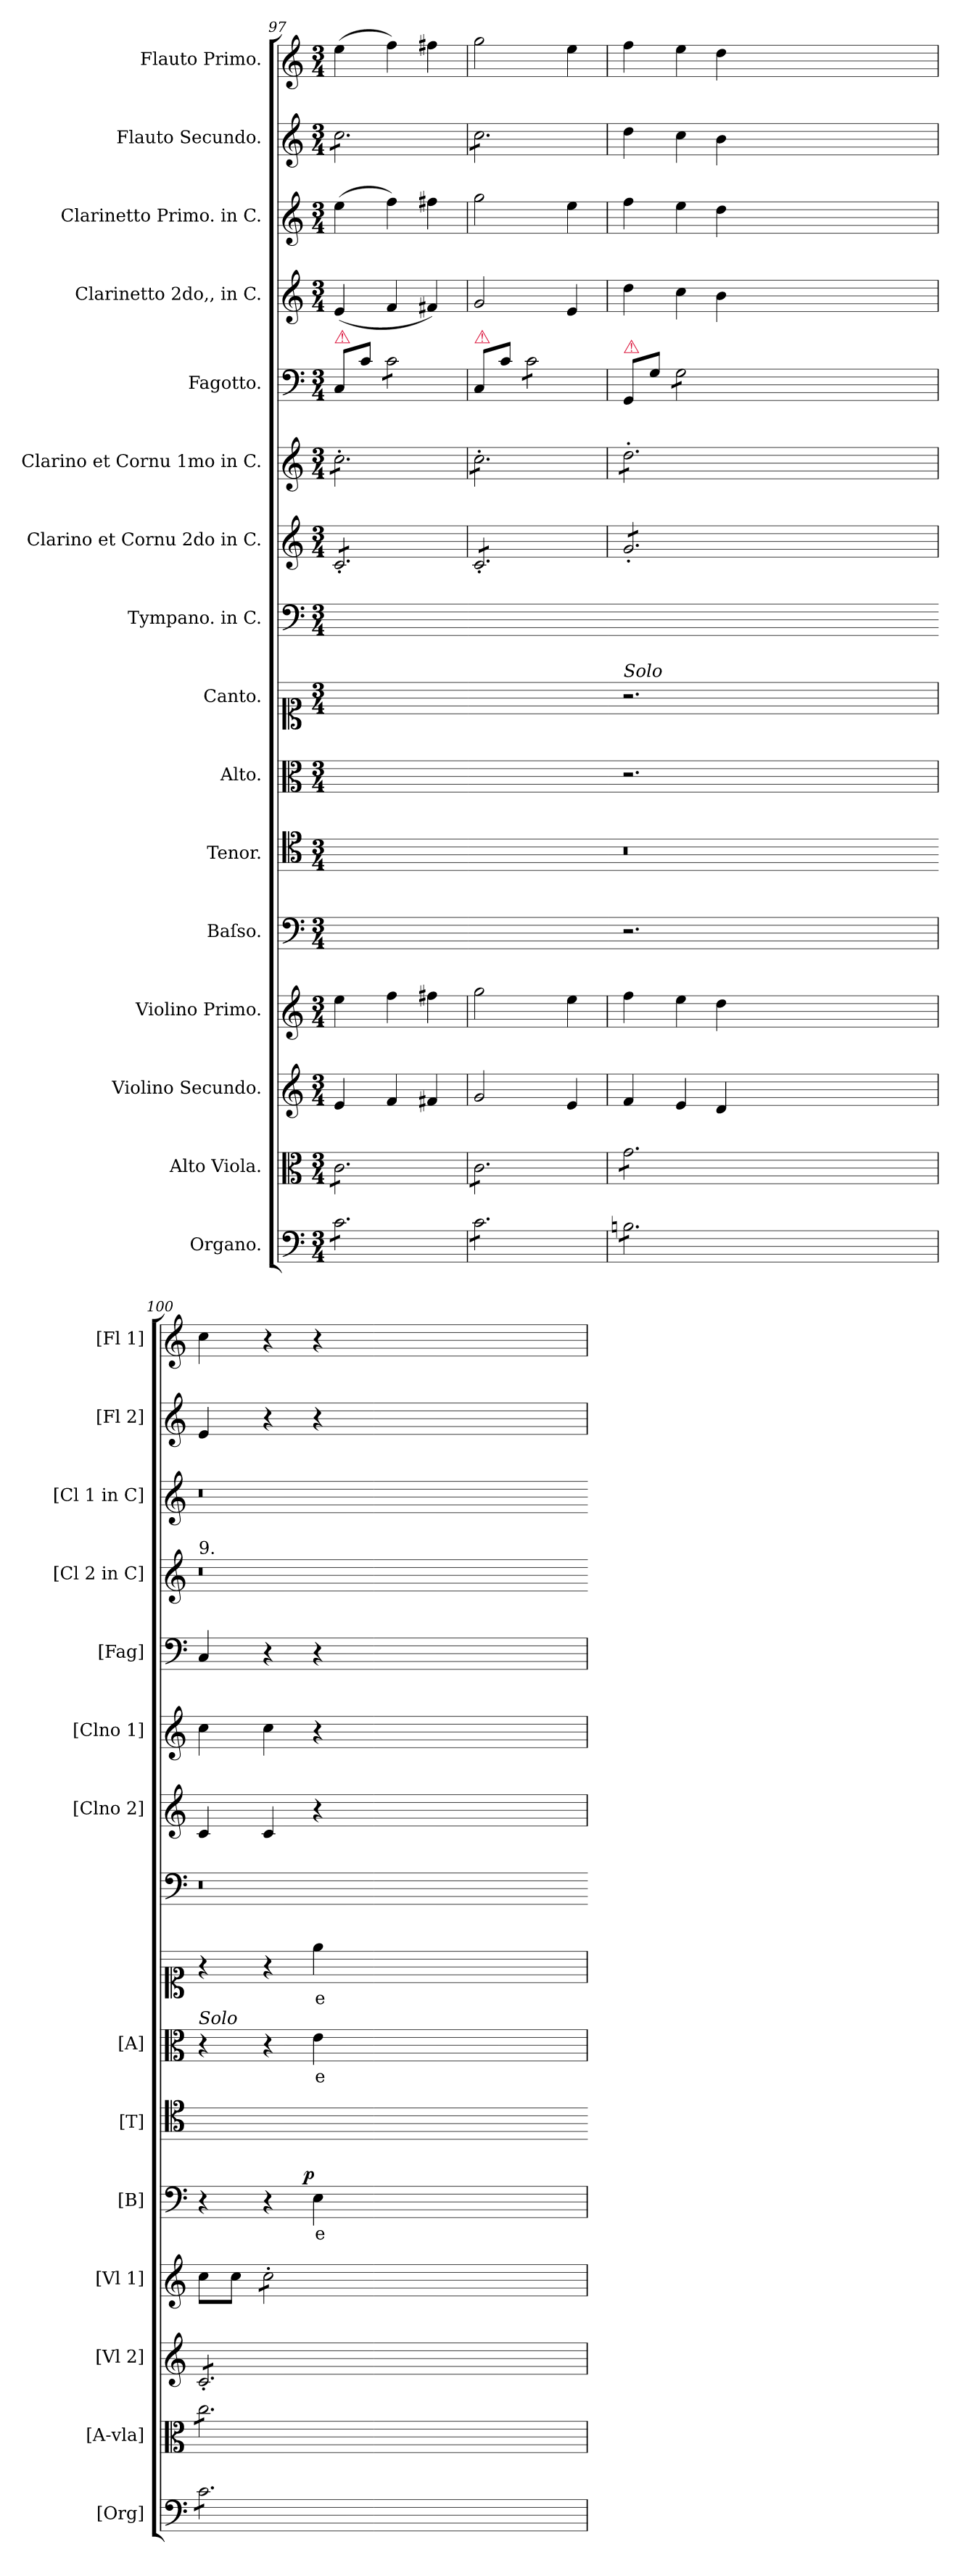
**kern	**kern	**kern	**dynam	**kern	**dynam	**kern	**text	**dynam	**kern	**kern	**text	**kern	**text	**kern	**kern	**kern	**dynam	**kern	**kern	**kern	**kern	**kern
*part16	*part15	*part14	*part14	*part13	*part13	*part12	*part12	*part12	*part11	*part10	*part10	*part9	*part9	*part8	*part7	*part6	*part6	*part5	*part4	*part3	*part2	*part1
*staff16	*staff15	*staff14	*staff14	*staff13	*staff13	*staff12	*staff12	*staff12	*staff11	*staff10	*staff10	*staff9	*staff9	*staff8	*staff7	*staff6	*staff6	*staff5	*staff4	*staff3	*staff2	*staff1
*I"Organo.	*I"Alto Viola.	*I"Violino Secundo.	*	*I"Violino Primo.	*	*I"Baſso.	*	*	*I"Tenor.	*I"Alto.	*	*I"Canto.	*	*I"Tympano. in C.	*I"Clarino et Cornu 2do in C.	*I"Clarino et Cornu 1mo in C.	*	*I"Fagotto.	*I"Clarinetto 2do,, in C.	*I"Clarinetto Primo. in C.	*I"Flauto Secundo.	*I"Flauto Primo.
*I'[Org]	*I'[A-vla]	*I'[Vl 2]	*	*I'[Vl 1]	*	*I'[B]	*	*	*I'[T]	*I'[A]	*	*	*	*	*I'[Clno 2]	*I'[Clno 1]	*	*I'[Fag]	*I'[Cl 2 in C]	*I'[Cl 1 in C]	*I'[Fl 2]	*I'[Fl 1]
*clefF4	*clefC3	*clefG2	*	*clefG2	*	*clefF4	*	*	*clefC4	*clefC3	*	*clefC1	*	*clefF4	*clefG2	*clefG2	*	*clefF4	*clefG2	*clefG2	*clefG2	*clefG2
*k[]	*k[]	*k[]	*	*k[]	*	*k[]	*	*	*k[]	*k[]	*	*k[]	*	*k[]	*k[]	*k[]	*	*k[]	*k[]	*k[]	*k[]	*k[]
*a:	*a:	*a:	*	*a:	*	*a:	*	*	*a:	*a:	*	*a:	*	*a:	*a:	*a:	*	*a:	*a:	*a:	*a:	*a:
*M3/4	*M3/4	*M3/4	*	*M3/4	*	*M3/4	*	*	*M3/4	*M3/4	*	*M3/4	*	*M3/4	*M3/4	*M3/4	*	*M3/4	*M3/4	*M3/4	*M3/4	*M3/4
=97	=97	=97	=97	=97	=97	=97	=97	=97	=97	=97	=97	=97	=97	=97	=97	=97	=97	=97	=97	=97	=97	=97
!	!	!	!	!	!	!	!	!	!	!	!	!	!	!	!	!	!	!LO:TX:a:color=crimson:t=⚠	!	!	!	!
!	!	!	!	!	!	!	!	!	!	!	!	!	!	!	!	!	!LO:DY:b:rj	!	!	!	!	!
*tremolo	*	*	*	*	*	*	*	*	*	*	*	*	*	*	*	*	*	*	*	*	*	*
*	*tremolo	*	*	*	*	*	*	*	*	*	*	*	*	*	*	*	*	*	*	*	*	*
*	*	*	*	*	*	*	*	*	*	*	*	*	*	*	*tremolo	*	*	*	*	*	*	*
*	*	*	*	*	*	*	*	*	*	*	*	*	*	*	*	*tremolo	*	*	*	*	*	*
*	*	*	*	*	*	*	*	*	*	*	*	*	*	*	*	*	*	*	*	*	*tremolo	*
8c\L	8c\L	4e/	.	4ee\	.	2.ryy	.	.	2.ryy	2.ryy	.	2.ryy	.	2.ryy	8c'</L	8cc'>\L	po	8C/L	(<4e/	(>4ee\	8cc\L	(>4ee\
8c\	8c\	.	.	.	.	.	.	.	.	.	.	.	.	.	8c'</	8cc'>\	.	8c\J	.	.	8cc\	.
*	*	*	*	*	*	*	*	*	*	*	*	*	*	*	*	*	*	*tremolo	*	*	*	*
8c\	8c\	4f/	.	4ff\	.	.	.	.	.	.	.	.	.	.	8c'</	8cc'>\	.	8c\L	4f/	4ff\)	8cc\	4ff\)
8c\	8c\	.	.	.	.	.	.	.	.	.	.	.	.	.	8c'</	8cc'>\	.	8c\	.	.	8cc\	.
8c\	8c\	4f#X/	.	4ff#X\	.	.	.	.	.	.	.	.	.	.	8c'</	8cc'>\	.	8c\	4f#X/)	4ff#X\	8cc\	4ff#X\
8c\J	8c\J	.	.	.	.	.	.	.	.	.	.	.	.	.	8c'</J	8cc'>\J	.	8c\J	.	.	8cc\J	.
*	*	*	*	*	*	*	*	*	*	*	*	*	*	*	*	*	*	*Xtremolo	*	*	*	*
=98	=98	=98	=98	=98	=98	=98-	=98	=98	=98-	=98-	=98	=98-	=98	=98-	=98	=98	=98	=98	=98	=98	=98	=98
!	!	!	!	!	!	!	!	!	!	!	!	!	!	!	!	!	!	!LO:TX:a:color=crimson:t=⚠	!	!	!	!
8c\L	8c\L	2g/	.	2gg\	.	2.ryy	.	.	2.ryy	2.ryy	.	2.ryy	.	2.ryy	8c'</L	8cc'>\L	.	8C/L	2g/	2gg\	8cc\L	2gg\
8c\	8c\	.	.	.	.	.	.	.	.	.	.	.	.	.	8c'</	8cc'>\	.	8c\J	.	.	8cc\	.
*	*	*	*	*	*	*	*	*	*	*	*	*	*	*	*	*	*	*tremolo	*	*	*	*
8c\	8c\	.	.	.	.	.	.	.	.	.	.	.	.	.	8c'</	8cc'>\	.	8c\L	.	.	8cc\	.
8c\	8c\	.	.	.	.	.	.	.	.	.	.	.	.	.	8c'</	8cc'>\	.	8c\	.	.	8cc\	.
8c\	8c\	4e/	.	4ee\	.	.	.	.	.	.	.	.	.	.	8c'</	8cc'>\	.	8c\	4e/	4ee\	8cc\	4ee\
8c\J	8c\J	.	.	.	.	.	.	.	.	.	.	.	.	.	8c'</J	8cc'>\J	.	8c\J	.	.	8cc\J	.
*	*	*	*	*	*	*	*	*	*	*	*	*	*	*	*	*	*	*	*	*	*Xtremolo	*
*	*	*	*	*	*	*	*	*	*	*	*	*	*	*	*	*	*	*Xtremolo	*	*	*	*
=99	=99	=99	=99	=99	=99	=99	=99	=99	=99	=99	=99	=99	=99	=99-	=99	=99	=99	=99	=99	=99	=99	=99
!	!	!	!	!	!	!	!	!	!	!	!	!	!	!	!	!	!	!LO:TX:a:color=crimson:t=⚠	!	!	!	!
!	!	!	!	!	!	!	!	!	!	!	!	!LO:TX:a:i:t=Solo	!	!	!	!	!	!	!	!	!	!
8Bn\L	8g\L	4f/	.	4ff\	.	2.r	.	.	0.r	2.r	.	2.r	.	0.ryy	8g'</L	8dd'>\L	.	8GG/L	4dd\	4ff\	4dd\	4ff\
8Bn\	8g\	.	.	.	.	.	.	.	.	.	.	.	.	.	8g'</	8dd'>\	.	8G\J	.	.	.	.
*	*	*	*	*	*	*	*	*	*	*	*	*	*	*	*	*	*	*tremolo	*	*	*	*
8Bn\	8g\	4e/	.	4ee\	.	.	.	.	.	.	.	.	.	.	8g'</	8dd'>\	.	8G\L	4cc\	4ee\	4cc\	4ee\
8Bn\	8g\	.	.	.	.	.	.	.	.	.	.	.	.	.	8g'</	8dd'>\	.	8G\	.	.	.	.
8Bn\	8g\	4d/	.	4dd\	.	.	.	.	.	.	.	.	.	.	8g'</	8dd'>\	.	8G\	4b\	4dd\	4b\	4dd\
8Bn\J	8g\J	.	.	.	.	.	.	.	.	.	.	.	.	.	8g'</J	8dd'>\J	.	8G\J	.	.	.	.
*	*	*	*	*	*	*	*	*	*	*	*	*	*	*	*	*	*	*Xtremolo	*	*	*	*
*	*	*	*	*	*	*	*	*	*	*	*	*	*	*	*	*Xtremolo	*	*	*	*	*	*
*	*	*	*	*	*	*	*	*	*	*	*	*	*	*	*Xtremolo	*	*	*	*	*	*	*
0ryy	0ryy	0ryy	.	0ryy	.	0ryy	.	.	.	0ryy	.	0ryy	.	.	0ryy	0ryy	.	0ryy	0ryy	0ryy	0ryy	0ryy
4ryy	4ryy	4ryy	.	4ryy	.	4ryy	.	.	.	4ryy	.	4ryy	.	.	4ryy	4ryy	.	4ryy	4ryy	4ryy	4ryy	4ryy
=100	=100	=100	=100	=100	=100	=100	=100	=100	=100-	=100	=100	=100	=100	=100-	=100	=100	=100	=100	=100	=100	=100	=100
!	!	!	!	!	!	!	!	!	!	!	!	!	!	!	!	!	!	!	!LO:TX:a:t=9.	!	!	!
!	!	!	!	!	!	!	!	!	!	!LO:TX:a:i:t=Solo	!	!	!	!	!	!	!	!	!	!	!	!
!	!	!	!LO:DY:b:rj	!	!LO:DY:b:rj	!	!	!	!	!	!	!	!	!	!	!	!	!	!	!	!	!
*	*	*tremolo	*	*	*	*	*	*	*	*	*	*	*	*	*	*	*	*	*	*	*	*
8c\L	8cc\L	8c'</L	pp&colon;	8cc\L	p&colon;	4r	.	.	0.ryy	4r	.	4r	.	0.r	4c/	4cc\	.	4C/	0.r	0.r	4e/	4cc\
8c\	8cc\	8c'</	.	8cc\J	.	.	.	.	.	.	.	.	.	.	.	.	.	.	.	.	.	.
*	*	*	*	*tremolo	*	*	*	*	*	*	*	*	*	*	*	*	*	*	*	*	*	*
8c\	8cc\	8c'</	.	8cc'>\L	.	4r	.	.	.	4r	.	4r	.	.	4c/	4cc\	.	4r	.	.	4r	4r
8c\	8cc\	8c'</	.	8cc'>\	.	.	.	.	.	.	.	.	.	.	.	.	.	.	.	.	.	.
!	!	!	!	!	!	!	!	!LO:DY:b:rj	!	!	!	!	!	!	!	!	!	!	!	!	!	!
8c\	8cc\	8c'</	.	8cc'>\	.	4E\	e-	p.	.	4e\	e-	4ee\	e-	.	4r	4r	.	4r	.	.	4r	4r
8c\J	8cc\J	8c'</J	.	8cc'>\J	.	.	.	.	.	.	.	.	.	.	.	.	.	.	.	.	.	.
*	*	*	*	*Xtremolo	*	*	*	*	*	*	*	*	*	*	*	*	*	*	*	*	*	*
*	*	*Xtremolo	*	*	*	*	*	*	*	*	*	*	*	*	*	*	*	*	*	*	*	*
*	*Xtremolo	*	*	*	*	*	*	*	*	*	*	*	*	*	*	*	*	*	*	*	*	*
*Xtremolo	*	*	*	*	*	*	*	*	*	*	*	*	*	*	*	*	*	*	*	*	*	*
0ryy	0ryy	0ryy	.	0ryy	.	0ryy	.	.	.	0ryy	.	0ryy	.	.	0ryy	0ryy	.	0ryy	.	.	0ryy	0ryy
4ryy	4ryy	4ryy	.	4ryy	.	4ryy	.	.	.	4ryy	.	4ryy	.	.	4ryy	4ryy	.	4ryy	.	.	4ryy	4ryy
=	=	=	=	=	=	=	=	=	=-	=	=	=	=	=-	=	=	=	=	=-	=-	=	=
*-	*-	*-	*-	*-	*-	*-	*-	*-	*-	*-	*-	*-	*-	*-	*-	*-	*-	*-	*-	*-	*-	*-
